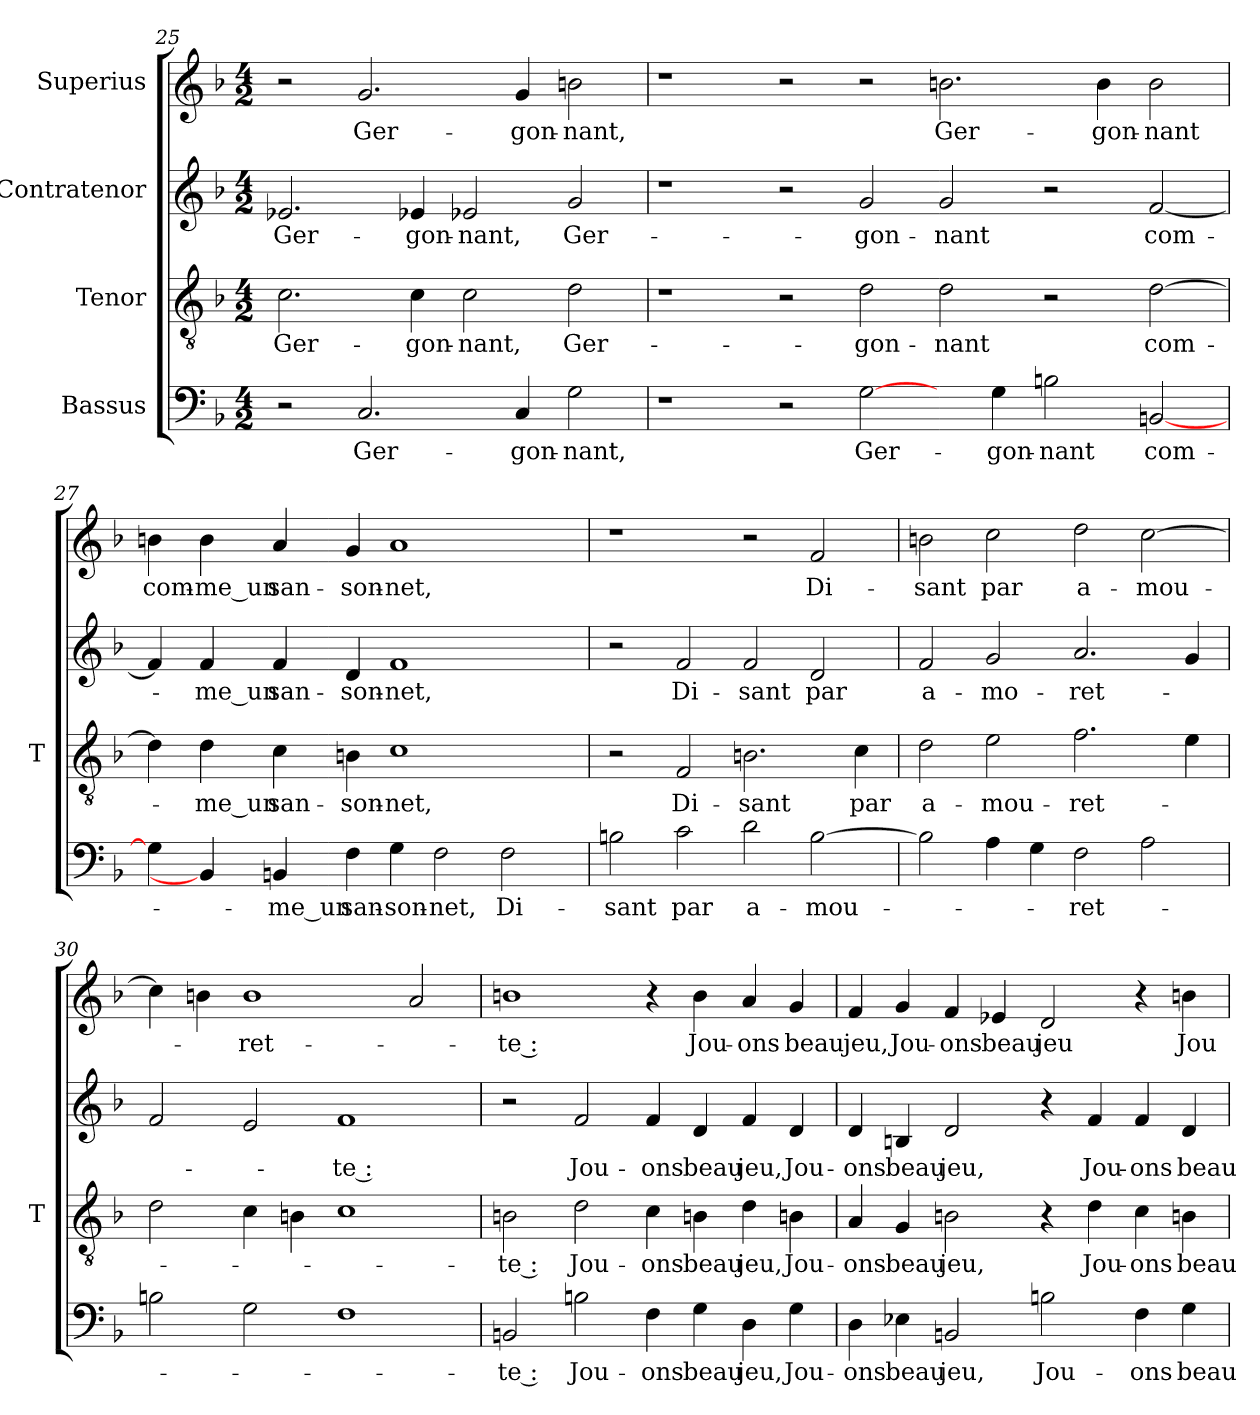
**kern	**text	**kern	**text	**kern	**text	**kern	**text
*part4	*part4	*part3	*part3	*part2	*part2	*part1	*part1
*staff4	*staff4	*staff3	*staff3	*staff2	*staff2	*staff1	*staff1
*I"Bassus	*	*I"Tenor	*	*I"Contratenor	*	*I"Superius	*
*	*	*I'T	*	*	*	*	*
*clefF4	*	*clefGv2	*	*clefG2	*	*clefG2	*
*k[b-]	*	*k[b-]	*	*k[b-]	*	*k[b-]	*
*M4/2	*	*M4/2	*	*M4/2	*	*M4/2	*
=25	=25	=25	=25	=25	=25	=25	=25
2r	.	2.c	Ger-	2.e-X	Ger-	2r	.
2.C	Ger-	.	.	.	.	2.g	Ger-
.	.	4c	gon-	4e-X	gon-	.	.
.	.	2c	-nant,	2e-X	-nant,	.	.
4C	gon-	.	.	.	.	4g	gon-
2G	-nant,	2d	Ger-	2g	Ger-	2b	-nant,
=26	=26	=26	=26	=26	=26	=26	=26
1r	.	1r	.	1r	.	1r	.
2r	.	2r	.	2r	.	2r	.
[2G	Ger-	2d	gon-	2g	gon-	2r	.
4ryy	.	2d	-nant	2g	-nant	2.b	Ger-
4G	gon-	.	.	.	.	.	.
2B	-nant	2r	.	2r	.	.	.
.	.	.	.	.	.	4b	gon-
[2BB	com-	[2d	com-	[2f	com-	2b	-nant
=27	=27	=27	=27	=27	=27	=27	=27
4G]	.	4d]	.	4f]	.	4b	com-
4BB]	.	4d	-me_un	4f	-me_un	4b	-me_un
4BB	-me_un	4c	san-	4f	san-	4a	san-
4F	san-	4Bn	son-	4d	son-	4g	son-
4G	son-	1c	-net,	1f	-net,	1a	-net,
2F	-net,	.	.	.	.	.	.
2F	Di-	.	.	.	.	.	.
.	.	4ryy	.	4ryy	.	4ryy	.
=28	=28	=28	=28	=28	=28	=28	=28
2B	-sant	2r	.	2r	.	1r	.
2c	-par	2F	Di-	2f	Di-	.	.
2d	a-	2.Bn	-sant	2f	-sant	2r	.
[2B	mou-	.	.	2d	-par	2f	Di-
.	.	4c	-par	.	.	.	.
=29	=29	=29	=29	=29	=29	=29	=29
2B]	.	2d	a-	2f	a-	2b	-sant
4A	.	2e	mou-	2g	mo-	2cc	-par
4G	.	.	.	.	.	.	.
2F	ret-	2.f	ret-	2.a	ret-	2dd	a-
2A	.	.	.	.	.	[2cc	mou-
.	.	4e	.	4g	.	.	.
=30	=30	=30	=30	=30	=30	=30	=30
2B	.	2d	.	2f	.	4cc]	.
.	.	.	.	.	.	4b	.
2G	.	4c	.	2e	.	1b	ret-
.	.	4Bn	.	.	.	.	.
1F	.	1c	.	1f	-te :	.	.
.	.	.	.	.	.	2a	.
=31	=31	=31	=31	=31	=31	=31	=31
2BB	-te :	2Bn	-te :	2r	.	1b	-te :
2B	Jou-	2d	Jou-	2f	Jou-	.	.
4F	-ons	4c	-ons	4f	-ons	4r	.
4G	-beau	4Bn	-beau	4d	-beau	4b	Jou-
4D	-jeu,	4d	-jeu,	4f	-jeu,	4a	-ons
4G	Jou-	4Bn	Jou-	4d	Jou-	4g	-beau
=32	=32	=32	=32	=32	=32	=32	=32
4D	-ons	4A	-ons	4d	-ons	4f	-jeu,
4E-X	-beau	4G	-beau	4B	-beau	4g	Jou-
2BB	-jeu,	2Bn	-jeu,	2d	-jeu,	4f	-ons
.	.	.	.	.	.	4e-X	-beau
2B	Jou-	4r	.	4r	.	2d	-jeu
.	.	4d	Jou-	4f	Jou-	.	.
4F	-ons	4c	-ons	4f	-ons	4r	.
4G	-beau	4Bn	-beau	4d	-beau	4b	Jou-
=	=	=	=	=	=	=	=
*-	*-	*-	*-	*-	*-	*-	*-
